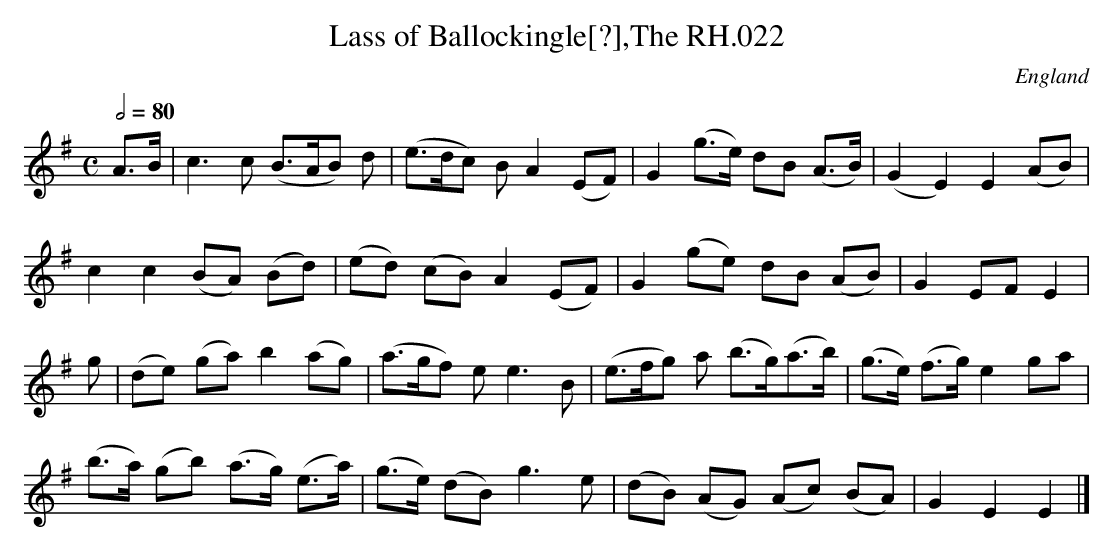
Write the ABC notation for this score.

X:1
T:Lass of Ballockingle[?],The RH.022
L:1/8
M:C
O:England
Q:2/4=80
K:Em
A>B|c3c (B>AB) d|(e>dc) BA2(EF)|\
G2(g>e) dB (A>B)|(G2E2)E2(AB)|!
c2c2(BA) (Bd)|(ed) (cB)A2(EF)|\
G2(ge) dB (AB)|G2EF E2|!
g|(de) (ga)b2(ag)|(a>gf) ee3B|\
(e>fg) a (b>g)(a>b)|(g>e) (f>g)e2ga|!
(b>a) (gb) (a>g) (e>a)|(g>e) (dB)g3e|\
(dB) (AG) (Ac) (BA)|G2E2 E2|]
